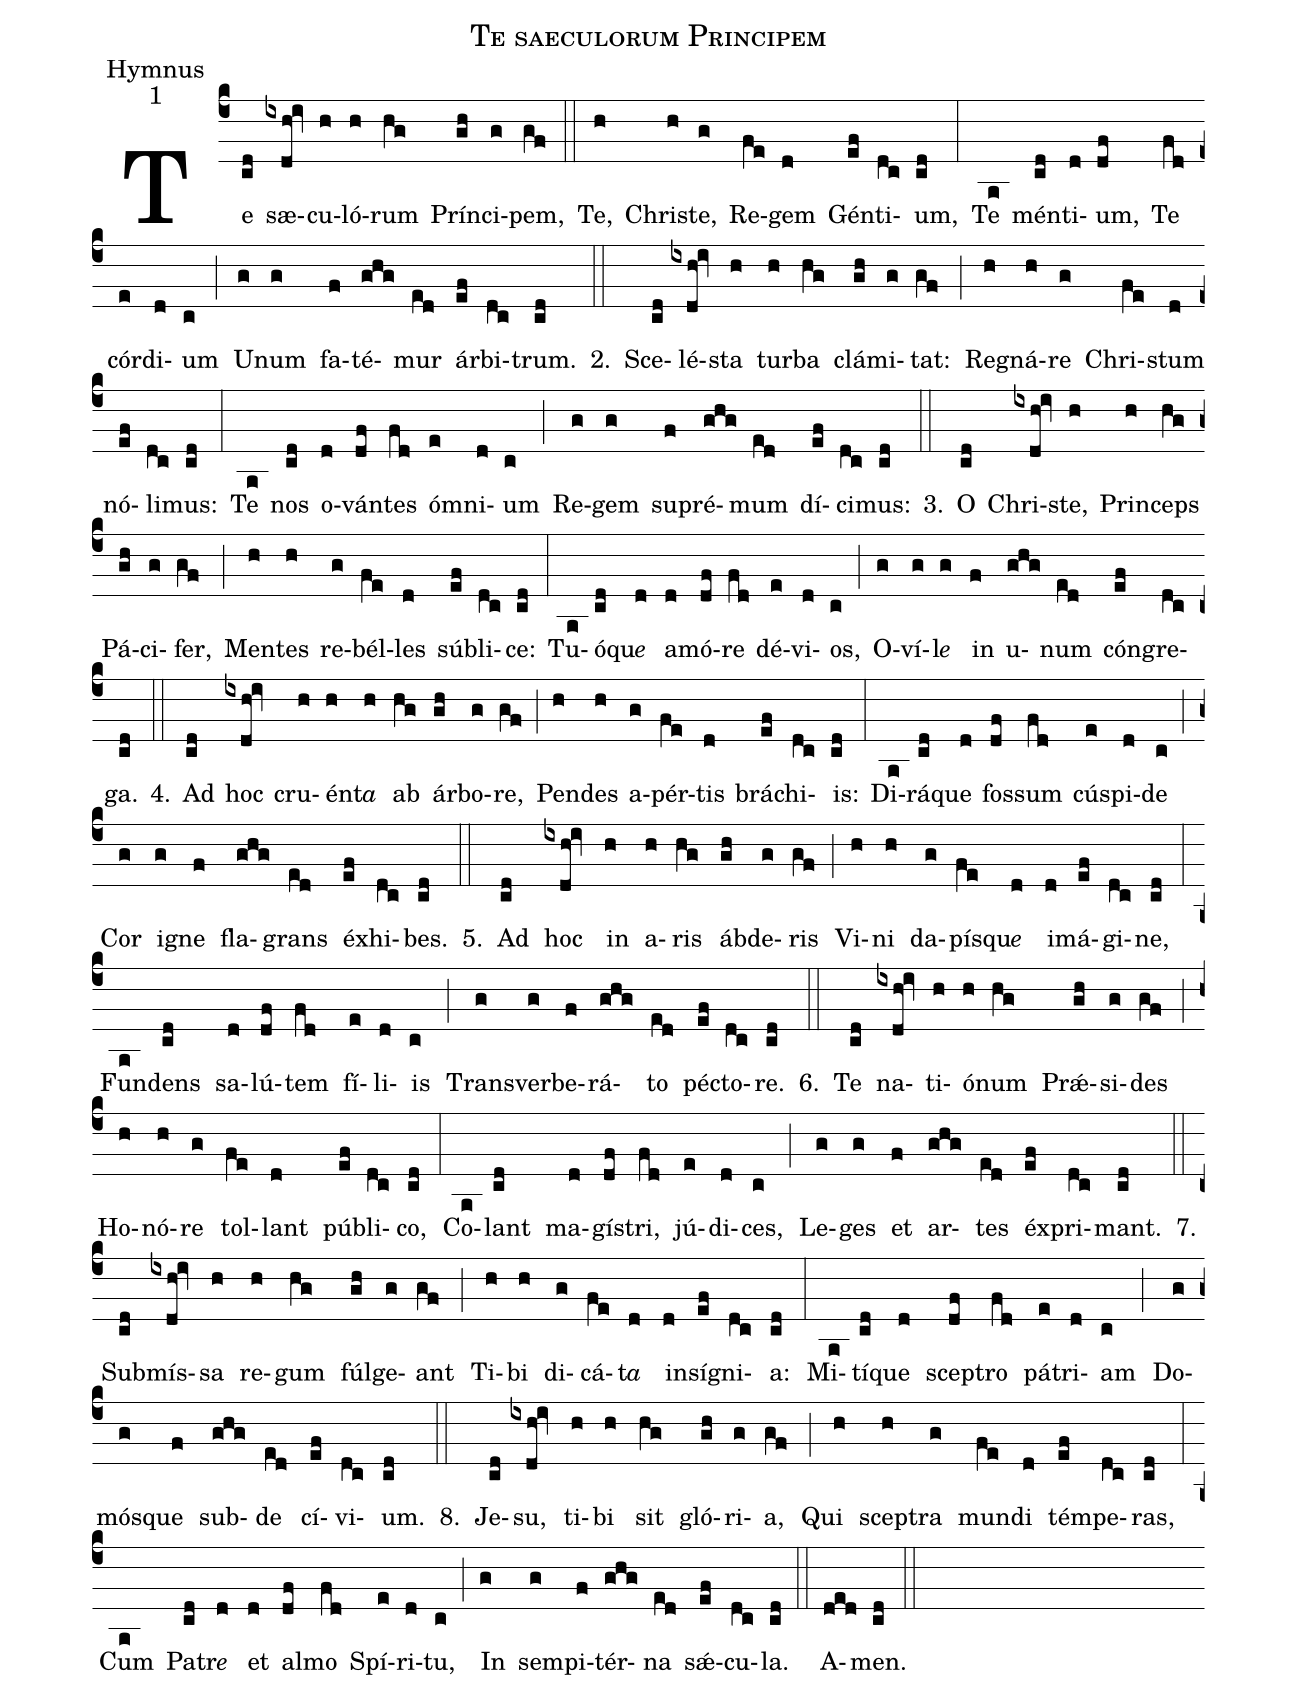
name:Te saeculorum Principem;
office-part:Hymnus;
mode:1;
%%
(c4) Te(cd) sæ(ixdh!iv)cu(h)ló(h)rum(hg) Prín(gh)ci(g)pem,(gf) (::)
Te,(h) Chri(h)ste,(g) Re(fe)gem(d) Gén(ef)ti(dc)um,(cd) (:)
Te(a) mén(cd)ti(d)um,(df) Te(fd) cór(e)di(d)um(c) (;) U(g)num(g) fa(f)té(ghg)mur(ed) ár(ef)bi(dc)trum.(cd) 2.(::) Sce(cd)lé(ixdh!iv)sta(h) tur(h)ba(hg) clá(gh)mi(g)tat:(gf) (;) Re(h)gná(h)re(g) Chri(fe)stum(d) nó(ef)li(dc)mus:(cd) (:)
Te(a) nos(cd) o(d)ván(df)tes(fd) ó(e)mni(d)um(c) (;) Re(g)gem(g) su(f)pré(ghg)mum(ed) dí(ef)ci(dc)mus:(cd) 3.(::) O(cd) Chri(ixdh!iv)ste,(h) Prin(h)ceps(hg) Pá(gh)ci(g)fer,(gf) (;) Men(h)tes(h) re(g)bél(fe)les(d) sú(ef)bli(dc)ce:(cd) (:)
Tu(a)ó(cd)qu<i>e</i>(d) a(d)mó(df)re(fd) dé(e)vi(d)os,(c) (;) O(g)ví(g)l<i>e</i>(g) in(f) u(ghg)num(ed) cón(ef)gre(dc)ga.(cd) 4.(::) Ad(cd) hoc(ixdh!iv) cru(h)én(h)t<i>a</i>(h) ab(hg) ár(gh)bo(g)re,(gf) (;) Pen(h)des(h) a(g)pér(fe)tis(d) brá(ef)chi(dc)is:(cd) (:)
Di(a)rá(cd)que(d) fos(df)sum(fd) cú(e)spi(d)de(c) (;) Cor(g) i(g)gne(f) fla(ghg)grans(ed) éx(ef)hi(dc)bes.(cd) 5.(::) Ad(cd) hoc(ixdh!iv) in(h) a(h)ris(hg) áb(gh)de(g)ris(gf) (;) Vi(h)ni(h) da(g)pí(fe)squ<i>e</i>(d) i(d)má(ef)gi(dc)ne,(cd) (:)
Fun(a)dens(cd) sa(d)lú(df)tem(fd) fí(e)li(d)is(c) (;) Tran(g)sver(g)be(f)rá(ghg)to(ed) pé(ef)cto(dc)re.(cd) 6.(::) Te(cd) na(ixdh!iv)ti(h)ó(h)num(hg) Pr{<sp>'ae</sp>}(gh)si(g)des(gf) (;) Ho(h)nó(h)re(g) tol(fe)lant(d) pú(ef)bli(dc)co,(cd) (:)
Co(a)lant(cd) ma(d)gí(df)stri,(fd) jú(e)di(d)ces,(c) (;) Le(g)ges(g) et(f) ar(ghg)tes(ed) éx(ef)pri(dc)mant.(cd) 7.(::) Sub(cd)mís(ixdh!iv)sa(h) re(h)gum(hg) fúl(gh)ge(g)ant(gf) (;) Ti(h)bi(h) di(g)cá(fe)t<i>a</i>(d) in(d)sí(ef)gni(dc)a:(cd) (:)
Mi(a)tí(cd)que(d) scep(df)tro(fd) pá(e)tri(d)am(c) (;) Do(g)mó(g)sque(f) sub(ghg)de(ed) cí(ef)vi(dc)um.(cd) 8.(::) Je(cd)su,(ixdh!iv) ti(h)bi(h) sit(hg) gló(gh)ri(g)a,(gf) (;) Qui(h) scep(h)tra(g) mun(fe)di(d) tém(ef)pe(dc)ras,(cd) (:)
Cum(a) Pa(cd)tr<i>e</i>(d) et(d) al(df)mo(fd) Spí(e)ri(d)tu,(c) (;) In(g) sem(g)pi(f)tér(ghg)na(ed) s{<sp>'ae</sp>}(ef)cu(dc)la.(cd) (::)
A(ded)men.(cd) (::)
